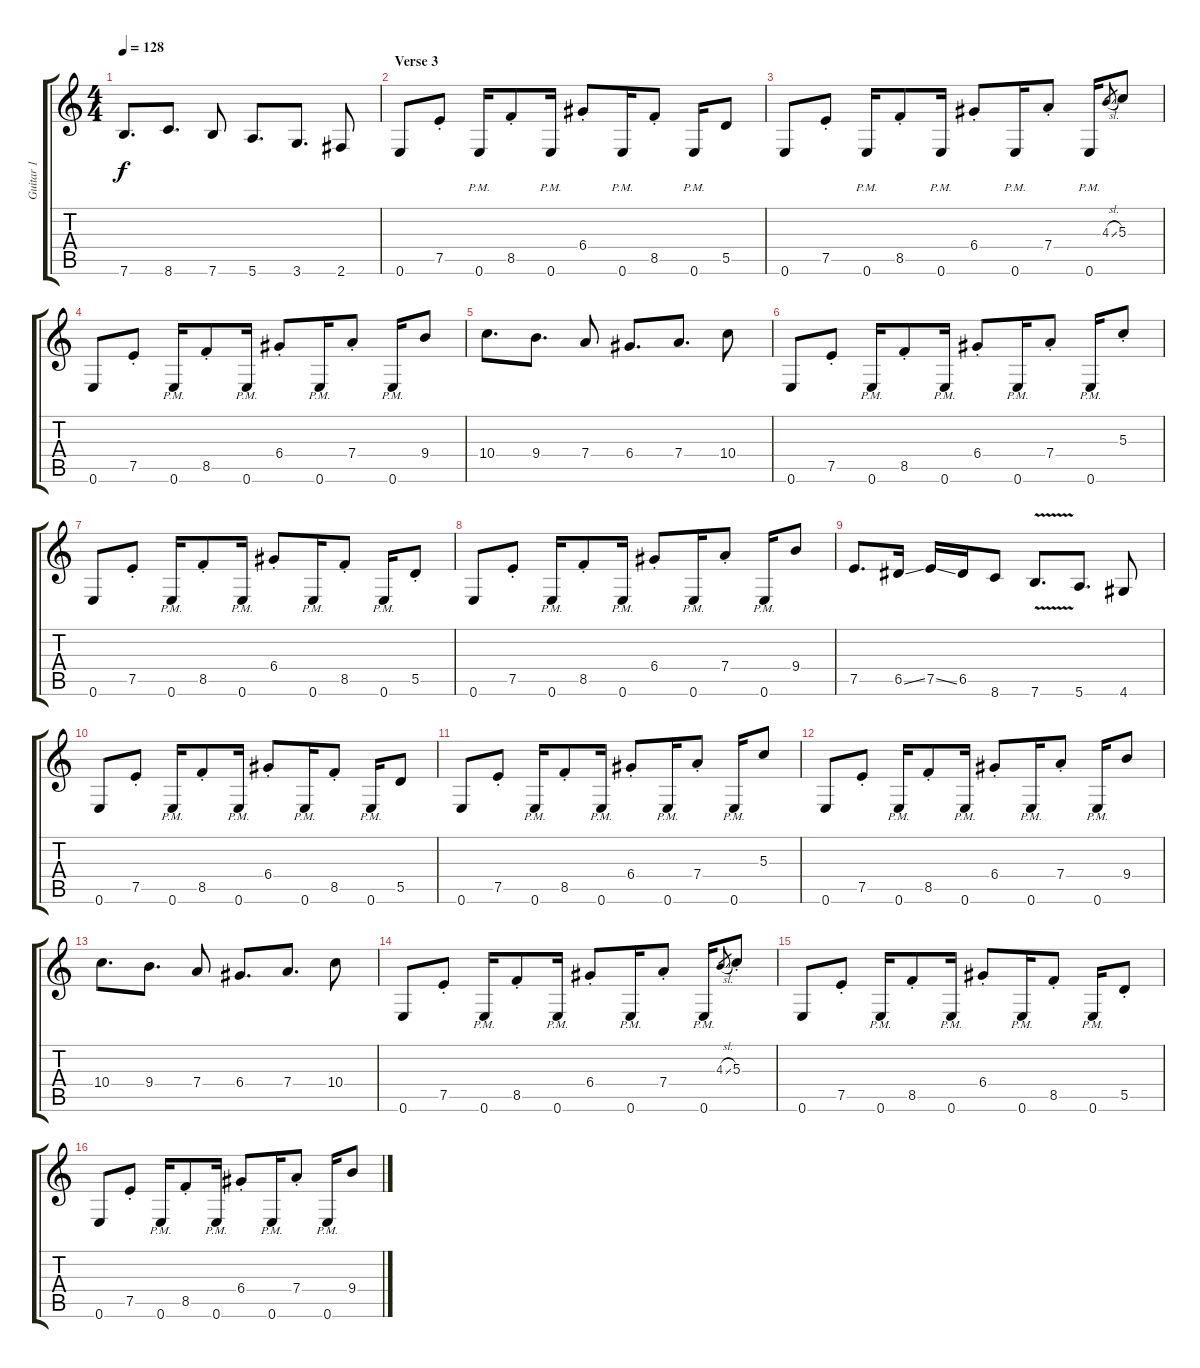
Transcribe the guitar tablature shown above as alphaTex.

\track ("Guitar 1" "Guitar 1") {instrument overdrivenguitar}
\staff {score tabs}
\tuning (E4 B3 G3 D3 A2 E2) {hide}
\ts (4 4)
\tempo 128
\clef g2
\ks c
7.6.8{d dy f} 8.6.8{d} 7.6.8 5.6.8{d} 3.6.8{d} 2.6.8 |
\section ("" "Verse 3")
0.6.8 7.5{st}.8 0.6{pm}.16 8.5{st}.8 0.6{pm}.16 6.4{st}.8 0.6{pm}.16 8.5{st}.8 0.6{pm}.16 5.5.8 |
0.6.8 7.5{st}.8 0.6{pm}.16 8.5{st}.8 0.6{pm}.16 6.4{st}.8 0.6{pm}.16 7.4{st}.8 0.6{pm}.16 4.3{sl}.8{gr} 5.3.8 |
0.6.8 7.5{st}.8 0.6{pm}.16 8.5{st}.8 0.6{pm}.16 6.4{st}.8 0.6{pm}.16 7.4{st}.8 0.6{pm}.16 9.4.8 |
10.4.8{d} 9.4.8{d} 7.4.8 6.4.8{d} 7.4.8{d} 10.4.8 |
0.6.8 7.5{st}.8 0.6{pm}.16 8.5{st}.8 0.6{pm}.16 6.4{st}.8 0.6{pm}.16 7.4{st}.8 0.6{pm}.16 5.3{st}.8 |
0.6.8 7.5{st}.8 0.6{pm}.16 8.5{st}.8 0.6{pm}.16 6.4{st}.8 0.6{pm}.16 8.5{st}.8 0.6{pm}.16 5.5{st}.8 |
0.6.8 7.5{st}.8 0.6{pm}.16 8.5{st}.8 0.6{pm}.16 6.4{st}.8 0.6{pm}.16 7.4{st}.8 0.6{pm}.16 9.4.8 |
7.5.8{d} 6.5{ss}.16 7.5{ss}.16 6.5.16 8.6.8 7.6{v}.8{d} 5.6.8{d} 4.6.8 |
0.6.8 7.5{st}.8 0.6{pm}.16 8.5{st}.8 0.6{pm}.16 6.4{st}.8 0.6{pm}.16 8.5{st}.8 0.6{pm}.16 5.5.8 |
0.6.8 7.5{st}.8 0.6{pm}.16 8.5{st}.8 0.6{pm}.16 6.4{st}.8 0.6{pm}.16 7.4{st}.8 0.6{pm}.16 5.3.8 |
0.6.8 7.5{st}.8 0.6{pm}.16 8.5{st}.8 0.6{pm}.16 6.4{st}.8 0.6{pm}.16 7.4{st}.8 0.6{pm}.16 9.4.8 |
10.4.8{d} 9.4.8{d} 7.4.8 6.4.8{d} 7.4.8{d} 10.4.8 |
0.6.8 7.5{st}.8 0.6{pm}.16 8.5{st}.8 0.6{pm}.16 6.4{st}.8 0.6{pm}.16 7.4{st}.8 0.6{pm}.16 4.3{sl}.8{gr} 5.3{st}.8 |
0.6.8 7.5{st}.8 0.6{pm}.16 8.5{st}.8 0.6{pm}.16 6.4{st}.8 0.6{pm}.16 8.5{st}.8 0.6{pm}.16 5.5{st}.8 |
0.6.8 7.5{st}.8 0.6{pm}.16 8.5{st}.8 0.6{pm}.16 6.4{st}.8 0.6{pm}.16 7.4{st}.8 0.6{pm}.16 9.4.8
